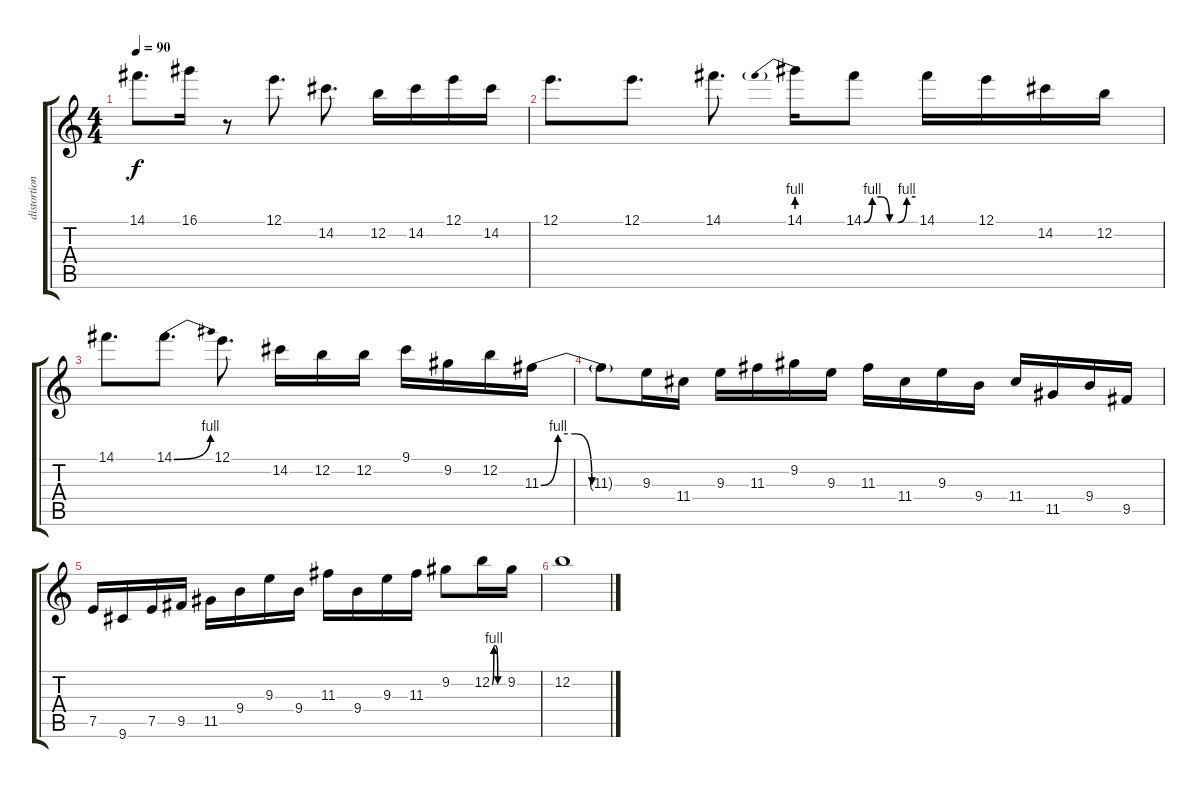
\track ("distortion guitar" "distortion") {instrument overdrivenguitar}
\staff {score tabs}
\tuning (E4 B3 G3 D3 A2 E2) {hide}
\ts (4 4)
\tempo 90
\clef g2
\ks c
14.1.8{d dy f} 16.1.16 r.8 12.1.8{d} 14.2.8{d} 12.2.16 14.2.16 12.1.16 14.2.16 |
12.1.8{d} 12.1.8{d} 14.1.8{d} 14.1{be (prebend 0 4 60 4)}.16 14.1{be (custom 0 0 10 4 20 4 30 0 40 0 50 4 60 4)}.8 14.1.16 12.1.16 14.2.16 12.2.16 |
14.1.8{d} 14.1{be (bend 0 0 60 4)}.8{d} 12.1.8{d} 14.2.16 12.2.16 12.2.16 9.1.16 9.2.16 12.2.16 11.3{be (custom 0 0 10 4 20 4 30 0 60 0)}.16 |
11.3{t}.8 9.3.16 11.4.16 9.3.16 11.3.16 9.2.16 9.3.16 11.3.16 11.4.16 9.3.16 9.4.16 11.4.16 11.5.16 9.4.16 9.5.16 |
7.5.16 9.6.16 7.5.16 9.5.16 11.5.16 9.4.16 9.3.16 9.4.16 11.3.16 9.4.16 9.3.16 11.3.16 9.2.8 12.2{be (custom 0 0 10 4 20 4 30 0 60 0)}.16 9.2.16 |
12.2.1
